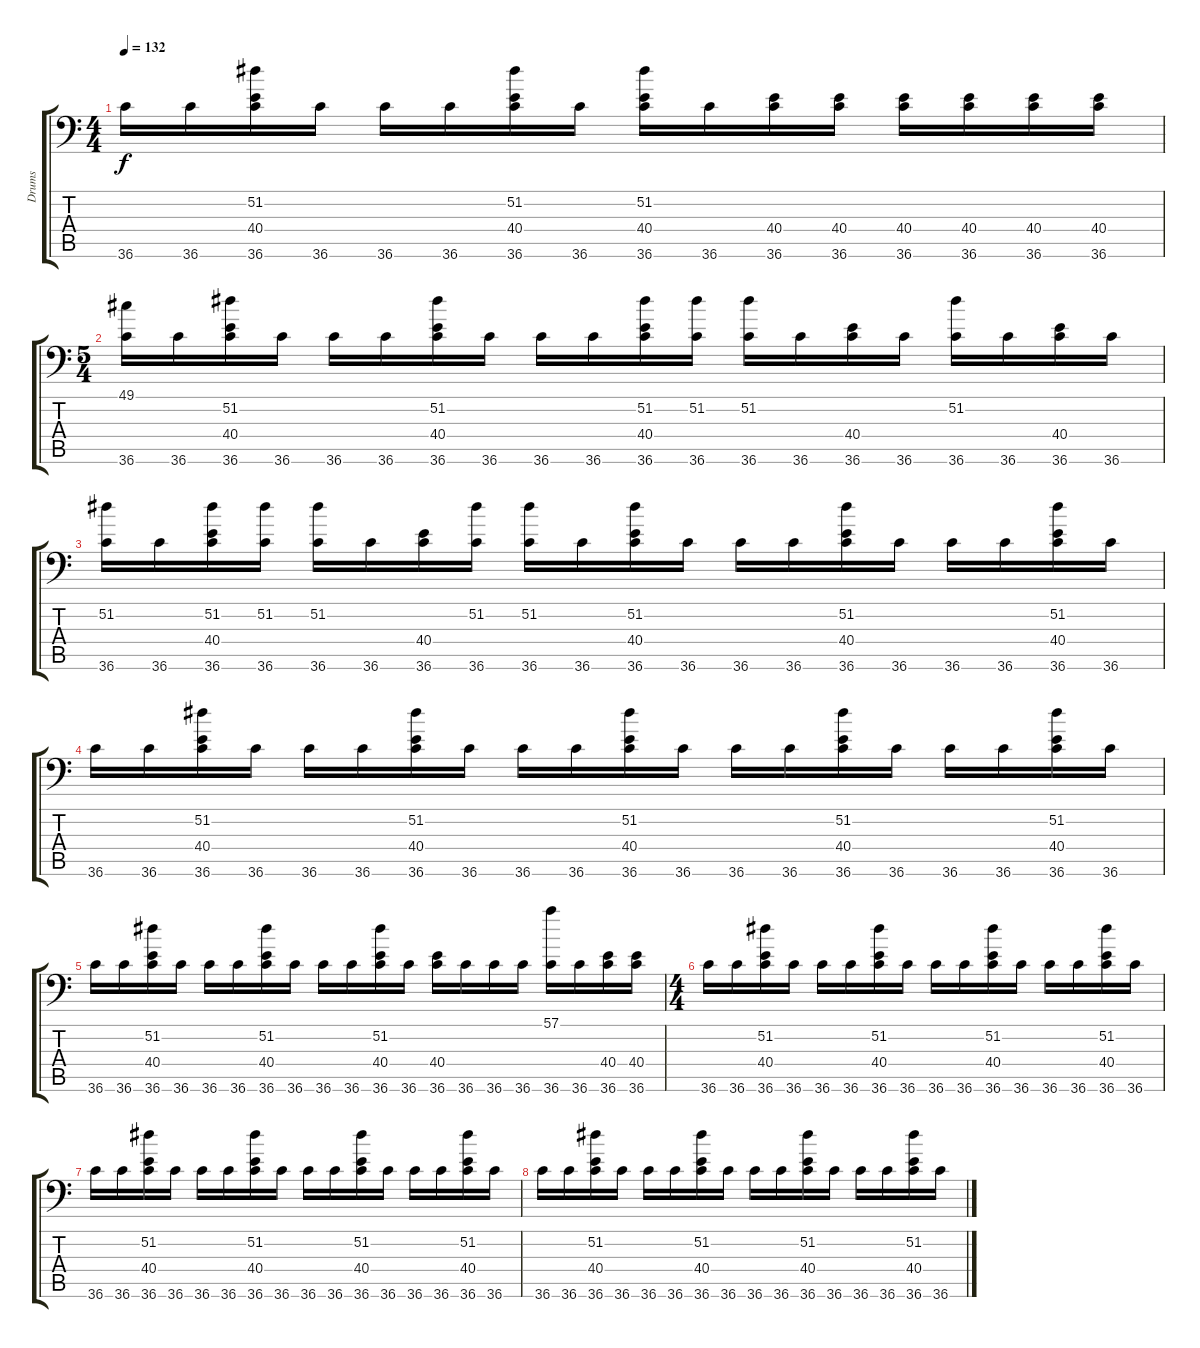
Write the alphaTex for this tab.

\track ("Drums" "Drums") {instrument acousticgrandpiano}
\staff {score tabs}
\tuning (C-1 C-1 C-1 C-1 C-1 C-1) {hide}
\ts (4 4)
\tempo 132
\clef f4
\ks c
36.6.16{dy f} 36.6.16 (51.2 40.4 36.6).16 36.6.16 36.6.16 36.6.16 (51.2 40.4 36.6).16 36.6.16 (51.2 40.4 36.6).16 36.6.16 (40.4 36.6).16 (40.4 36.6).16 (40.4 36.6).16 (40.4 36.6).16 (40.4 36.6).16 (40.4 36.6).16 |
\ts (5 4)
(49.1 36.6).16 36.6.16 (51.2 40.4 36.6).16 36.6.16 36.6.16 36.6.16 (51.2 40.4 36.6).16 36.6.16 36.6.16 36.6.16 (51.2 40.4 36.6).16 (51.2 36.6).16 (51.2 36.6).16 36.6.16 (40.4 36.6).16 36.6.16 (51.2 36.6).16 36.6.16 (40.4 36.6).16 36.6.16 |
(51.2 36.6).16 36.6.16 (51.2 40.4 36.6).16 (51.2 36.6).16 (51.2 36.6).16 36.6.16 (40.4 36.6).16 (51.2 36.6).16 (51.2 36.6).16 36.6.16 (51.2 40.4 36.6).16 36.6.16 36.6.16 36.6.16 (51.2 40.4 36.6).16 36.6.16 36.6.16 36.6.16 (51.2 40.4 36.6).16 36.6.16 |
36.6.16 36.6.16 (51.2 40.4 36.6).16 36.6.16 36.6.16 36.6.16 (51.2 40.4 36.6).16 36.6.16 36.6.16 36.6.16 (51.2 40.4 36.6).16 36.6.16 36.6.16 36.6.16 (51.2 40.4 36.6).16 36.6.16 36.6.16 36.6.16 (51.2 40.4 36.6).16 36.6.16 |
36.6.16 36.6.16 (51.2 40.4 36.6).16 36.6.16 36.6.16 36.6.16 (51.2 40.4 36.6).16 36.6.16 36.6.16 36.6.16 (51.2 40.4 36.6).16 36.6.16 (40.4 36.6).16 36.6.16 36.6.16 36.6.16 (57.1 36.6).16 36.6.16 (40.4 36.6).16 (40.4 36.6).16 |
\ts (4 4)
36.6.16 36.6.16 (51.2 40.4 36.6).16 36.6.16 36.6.16 36.6.16 (51.2 40.4 36.6).16 36.6.16 36.6.16 36.6.16 (51.2 40.4 36.6).16 36.6.16 36.6.16 36.6.16 (51.2 40.4 36.6).16 36.6.16 |
36.6.16 36.6.16 (51.2 40.4 36.6).16 36.6.16 36.6.16 36.6.16 (51.2 40.4 36.6).16 36.6.16 36.6.16 36.6.16 (51.2 40.4 36.6).16 36.6.16 36.6.16 36.6.16 (51.2 40.4 36.6).16 36.6.16 |
36.6.16 36.6.16 (51.2 40.4 36.6).16 36.6.16 36.6.16 36.6.16 (51.2 40.4 36.6).16 36.6.16 36.6.16 36.6.16 (51.2 40.4 36.6).16 36.6.16 36.6.16 36.6.16 (51.2 40.4 36.6).16 36.6.16
